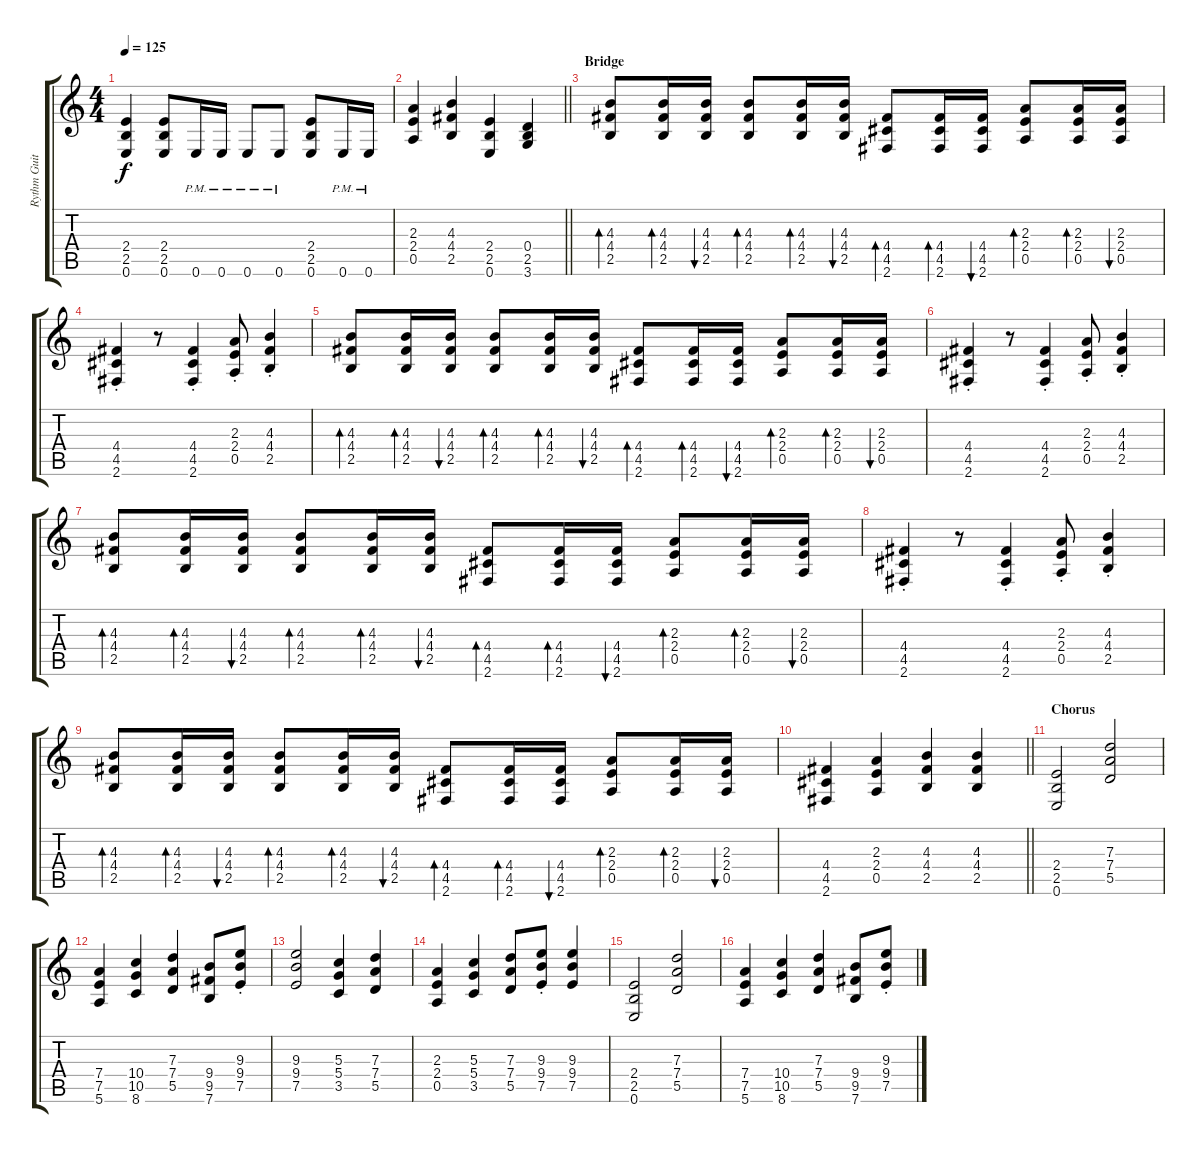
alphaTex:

\track ("Rythm Guitar I" "Rythm Guit") {instrument distortionguitar}
\staff {score tabs}
\tuning (E4 B3 G3 D3 A2 E2) {hide}
\ts (4 4)
\tempo 125
\clef g2
\ks c
(2.4 2.5 0.6).4{dy f} (2.4 2.5 0.6).8 0.6{pm}.16 0.6{pm}.16 0.6{pm}.8 0.6{pm}.8 (2.4 2.5 0.6).8 0.6{pm}.16 0.6{pm}.16 |
\barLineRight lightlight
(2.3 2.4 0.5).4 (4.3 4.4 2.5).4 (2.4 2.5 0.6).4 (0.4 2.5 3.6).4 |
\section ("" "Bridge")
(4.3 4.4 2.5).8{bd 60 volume 10 balance 6 instrument acousticguitarsteel} (4.3 4.4 2.5).16{bd 60} (4.3 4.4 2.5).16{bu 60} (4.3 4.4 2.5).8{bd 60} (4.3 4.4 2.5).16{bd 60} (4.3 4.4 2.5).16{bu 60} (4.4 4.5 2.6).8{bd 60} (4.4 4.5 2.6).16{bd 60} (4.4 4.5 2.6).16{bu 60} (2.3 2.4 0.5).8{bd 60} (2.3 2.4 0.5).16{bd 60} (2.3 2.4 0.5).16{bu 60} |
(4.4{st} 4.5{st} 2.6{st}).4 r.8 (4.4{st} 4.5{st} 2.6{st}).4 (2.3{st} 2.4{st} 0.5{st}).8 (4.3{st} 4.4{st} 2.5{st}).4 |
(4.3 4.4 2.5).8{bd 60} (4.3 4.4 2.5).16{bd 60} (4.3 4.4 2.5).16{bu 60} (4.3 4.4 2.5).8{bd 60} (4.3 4.4 2.5).16{bd 60} (4.3 4.4 2.5).16{bu 60} (4.4 4.5 2.6).8{bd 60} (4.4 4.5 2.6).16{bd 60} (4.4 4.5 2.6).16{bu 60} (2.3 2.4 0.5).8{bd 60} (2.3 2.4 0.5).16{bd 60} (2.3 2.4 0.5).16{bu 60} |
(4.4{st} 4.5{st} 2.6{st}).4 r.8 (4.4{st} 4.5{st} 2.6{st}).4 (2.3{st} 2.4{st} 0.5{st}).8 (4.3{st} 4.4{st} 2.5{st}).4 |
(4.3 4.4 2.5).8{bd 60} (4.3 4.4 2.5).16{bd 60} (4.3 4.4 2.5).16{bu 60} (4.3 4.4 2.5).8{bd 60} (4.3 4.4 2.5).16{bd 60} (4.3 4.4 2.5).16{bu 60} (4.4 4.5 2.6).8{bd 60} (4.4 4.5 2.6).16{bd 60} (4.4 4.5 2.6).16{bu 60} (2.3 2.4 0.5).8{bd 60} (2.3 2.4 0.5).16{bd 60} (2.3 2.4 0.5).16{bu 60} |
(4.4{st} 4.5{st} 2.6{st}).4 r.8 (4.4{st} 4.5{st} 2.6{st}).4 (2.3{st} 2.4{st} 0.5{st}).8 (4.3{st} 4.4{st} 2.5{st}).4 |
(4.3 4.4 2.5).8{bd 60} (4.3 4.4 2.5).16{bd 60} (4.3 4.4 2.5).16{bu 60} (4.3 4.4 2.5).8{bd 60} (4.3 4.4 2.5).16{bd 60} (4.3 4.4 2.5).16{bu 60} (4.4 4.5 2.6).8{bd 60} (4.4 4.5 2.6).16{bd 60} (4.4 4.5 2.6).16{bu 60} (2.3 2.4 0.5).8{bd 60} (2.3 2.4 0.5).16{bd 60} (2.3 2.4 0.5).16{bu 60} |
\barLineRight lightlight
(4.4 4.5 2.6).4 (2.3 2.4 0.5).4 (4.3 4.4 2.5).4 (4.3 4.4 2.5).4 |
\section ("" "Chorus")
(2.4 2.5 0.6).2{volume 12 balance 5 instrument distortionguitar} (7.3 7.4 5.5).2 |
(7.4 7.5 5.6).4 (10.4 10.5 8.6).4 (7.3 7.4 5.5).4 (9.4 9.5 7.6).8 (9.3{st} 9.4{st} 7.5{st}).8 |
(9.3 9.4 7.5).2 (5.3 5.4 3.5).4 (7.3 7.4 5.5).4 |
(2.3 2.4 0.5).4 (5.3 5.4 3.5).4 (7.3 7.4 5.5).8 (9.3{st} 9.4{st} 7.5{st}).8 (9.3 9.4 7.5).4 |
(2.4 2.5 0.6).2 (7.3 7.4 5.5).2 |
(7.4 7.5 5.6).4 (10.4 10.5 8.6).4 (7.3 7.4 5.5).4 (9.4 9.5 7.6).8 (9.3{st} 9.4{st} 7.5{st}).8
